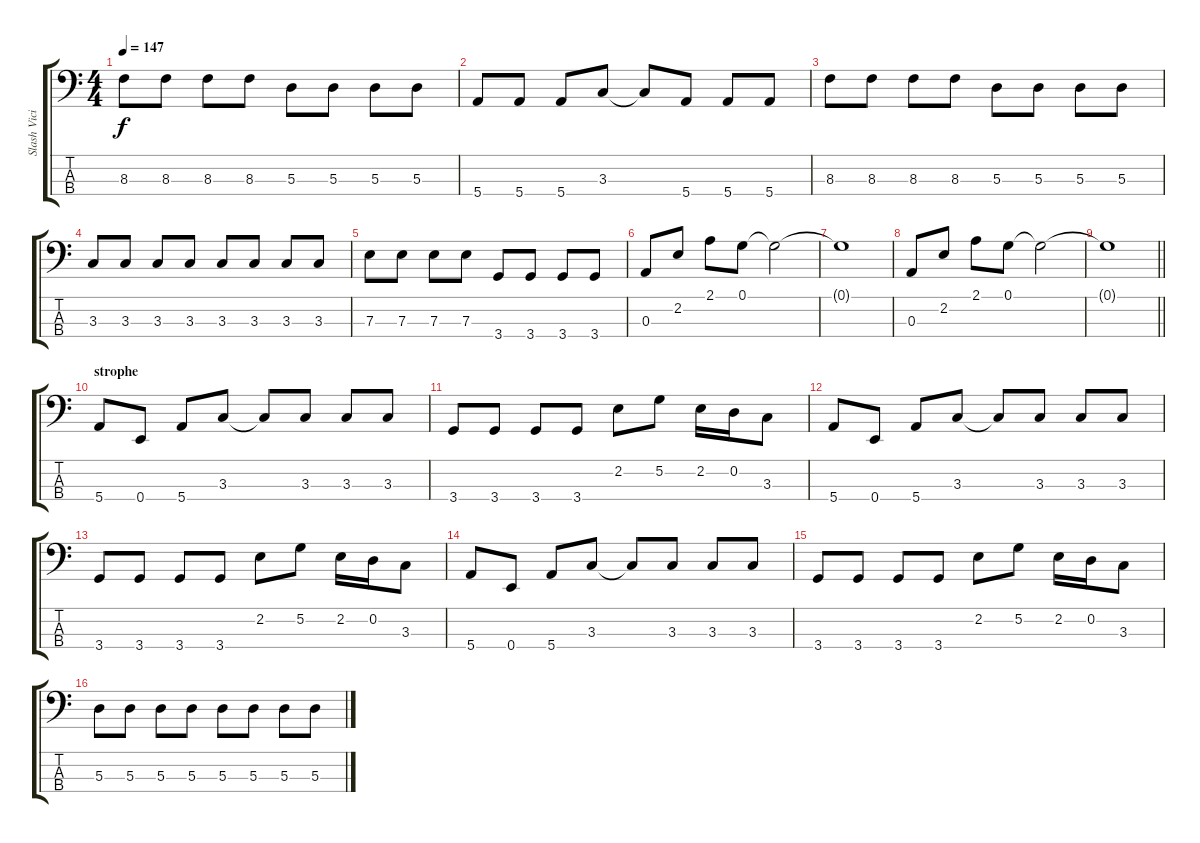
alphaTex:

\track ("Slash Vicious" "Slash Vici") {instrument electricbasspick}
\staff {score tabs}
\tuning (G2 D2 A1 E1) {hide}
\ts (4 4)
\tempo 147
\clef f4
\ks c
8.3.8{dy f} 8.3.8 8.3.8 8.3.8 5.3.8 5.3.8 5.3.8 5.3.8 |
5.4.8 5.4.8 5.4.8 3.3.8 3.3{t}.8 5.4.8 5.4.8 5.4.8 |
8.3.8 8.3.8 8.3.8 8.3.8 5.3.8 5.3.8 5.3.8 5.3.8 |
3.3.8 3.3.8 3.3.8 3.3.8 3.3.8 3.3.8 3.3.8 3.3.8 |
7.3.8 7.3.8 7.3.8 7.3.8 3.4.8 3.4.8 3.4.8 3.4.8 |
0.3.8 2.2.8 2.1.8 0.1.8 0.1{t}.2 |
0.1{t}.1 |
0.3.8 2.2.8 2.1.8 0.1.8 0.1{t}.2 |
\barLineRight lightlight
0.1{t}.1 |
\section ("" "strophe")
5.4.8 0.4.8 5.4.8 3.3.8 3.3{t}.8 3.3.8 3.3.8 3.3.8 |
3.4.8 3.4.8 3.4.8 3.4.8 2.2.8 5.2.8 2.2.16 0.2.16 3.3.8 |
5.4.8 0.4.8 5.4.8 3.3.8 3.3{t}.8 3.3.8 3.3.8 3.3.8 |
3.4.8 3.4.8 3.4.8 3.4.8 2.2.8 5.2.8 2.2.16 0.2.16 3.3.8 |
5.4.8 0.4.8 5.4.8 3.3.8 3.3{t}.8 3.3.8 3.3.8 3.3.8 |
3.4.8 3.4.8 3.4.8 3.4.8 2.2.8 5.2.8 2.2.16 0.2.16 3.3.8 |
5.3.8 5.3.8 5.3.8 5.3.8 5.3.8 5.3.8 5.3.8 5.3.8
